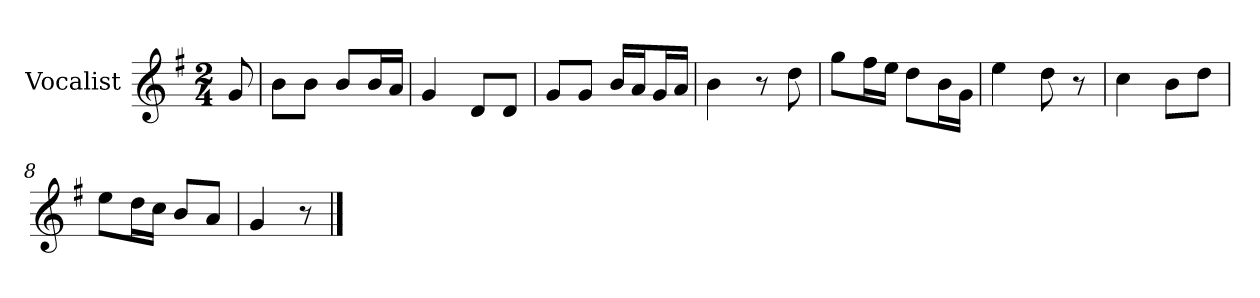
**kern
*part1
*staff1
*I"Vocalist
*k[f#]
*G:
*M2/4
=
8g
=1
8bL
8bJ
8bL
16bL
16aJJ
=2
4g
8dL
8dJ
=3
8gL
8gJ
16bLL
16aJ
16gL
16aJJ
=4
4b
8r
8dd
=5
8ggL
16ff#L
16eeJJ
8ddL
16bL
16gJJ
=6
4ee
8dd
8r
=7
4cc
8bL
8ddJ
=8
8eeL
16ddL
16ccJJ
8bL
8aJ
=9
4g
8r
==
*-
